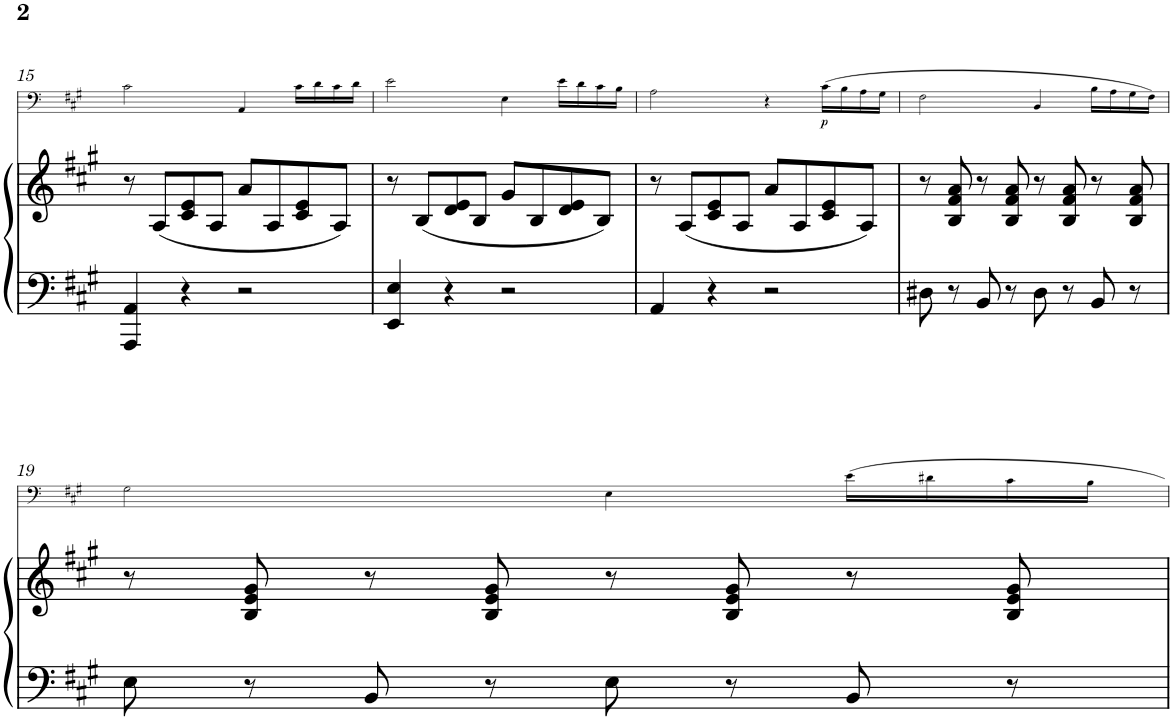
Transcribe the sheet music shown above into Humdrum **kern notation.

**kern	**kern	**kern	**dynam
*part2	*part2	*part1	*part1
*staff3	*staff2	*staff1	*staff1
*I"Piano	*	*I"Trombone	*
*I'Pno	*	*I'Trb	*
!!LO:PB:g=z
*clefF4	*clefG2	*clefF4	*
*k[f#c#g#]	*k[f#c#g#]	*k[f#c#g#]	*
*M4/4	*M4/4	*M4/4	*
*met(c)	*met(c)	*met(c)	*
=15	=15	=15	=15
4AAA/ 4AA/	8r	2c#\	.
.	(8A/L	.	.
4r	8c#/ 8e/	.	.
.	8A/J	.	.
2r	8a/L	4AA/	.
.	8A/	.	.
.	8c#/ 8e/	16c#\LL	.
.	.	16d\	.
.	8A/J)	16c#\	.
.	.	16d\JJ	.
=16	=16	=16	=16
4EE/ 4E/	8r	2e\	.
.	(8B/L	.	.
4r	8d/ 8e/	.	.
.	8B/J	.	.
2r	8g#/L	4E\	.
.	8B/	.	.
.	8d/ 8e/	16e\LL	.
.	.	16d\	.
.	8B/J)	16c#\	.
.	.	16B\JJ	.
=17	=17	=17	=17
4AA/	8r	2A\	.
.	(8A/L	.	.
4r	8c#/ 8e/	.	.
.	8A/J	.	.
2r	8a/L	4r	.
.	8A/	.	.
!	!	!	!LO:DY:b
.	8c#/ 8e/	(16c#\LL	p
.	.	16B\	.
.	8A/J)	16A\	.
.	.	16G#\JJ	.
=18	=18	=18	=18
8D#X\	8r	2F#\	.
8r	8B/ 8f#/ 8a/	.	.
8BB/	8r	.	.
8r	8B/ 8f#/ 8a/	.	.
8D#\	8r	4BB/	.
8r	8B/ 8f#/ 8a/	.	.
8BB/	8r	16B\LL	.
.	.	16A\	.
8r	8B/ 8f#/ 8a/	16G#\	.
.	.	16F#\JJ)	.
!!LO:LB:g=z
=19	=19	=19	=19
8E\	8r	2G#\	.
8r	8B/ 8e/ 8g#/	.	.
8BB/	8r	.	.
8r	8B/ 8e/ 8g#/	.	.
8E\	8r	4E\	.
8r	8B/ 8e/ 8g#/	.	.
8BB/	8r	16e\LL	.
.	.	16d#X\	.
8r	8B/ 8e/ 8g#/	16c#\	.
.	.	16B\JJ	.
=	=	=	=
*-	*-	*-	*-
